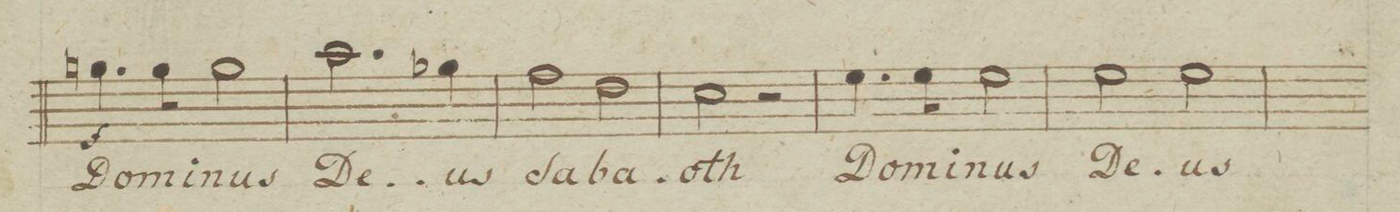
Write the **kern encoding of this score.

**kern	**text	**dynam
*I"Alto.	*	*
*clefC3	*	*
*k[b-e-]	*	*
*met(c)	*	*
*M4/4	*	*
4.an\	Do-	f
8a\	-mi-	.
2a\	-nus	.
=9	=9	=9
2.b-\	De-	.
4a-X\	-us	.
=10	=10	=10
2g\	Sa-	.
2e-\	-ba-	.
=11	=11	=11
2d\	-oth	.
2r	.	.
=12	=12	=12
4.f\	Do-	.
8f\	-mi-	.
2f\	-nus	.
=13	=13	=13
2f\	De-	.
2f\	-us	.
=14	=14	=14
*-	*-	*-
